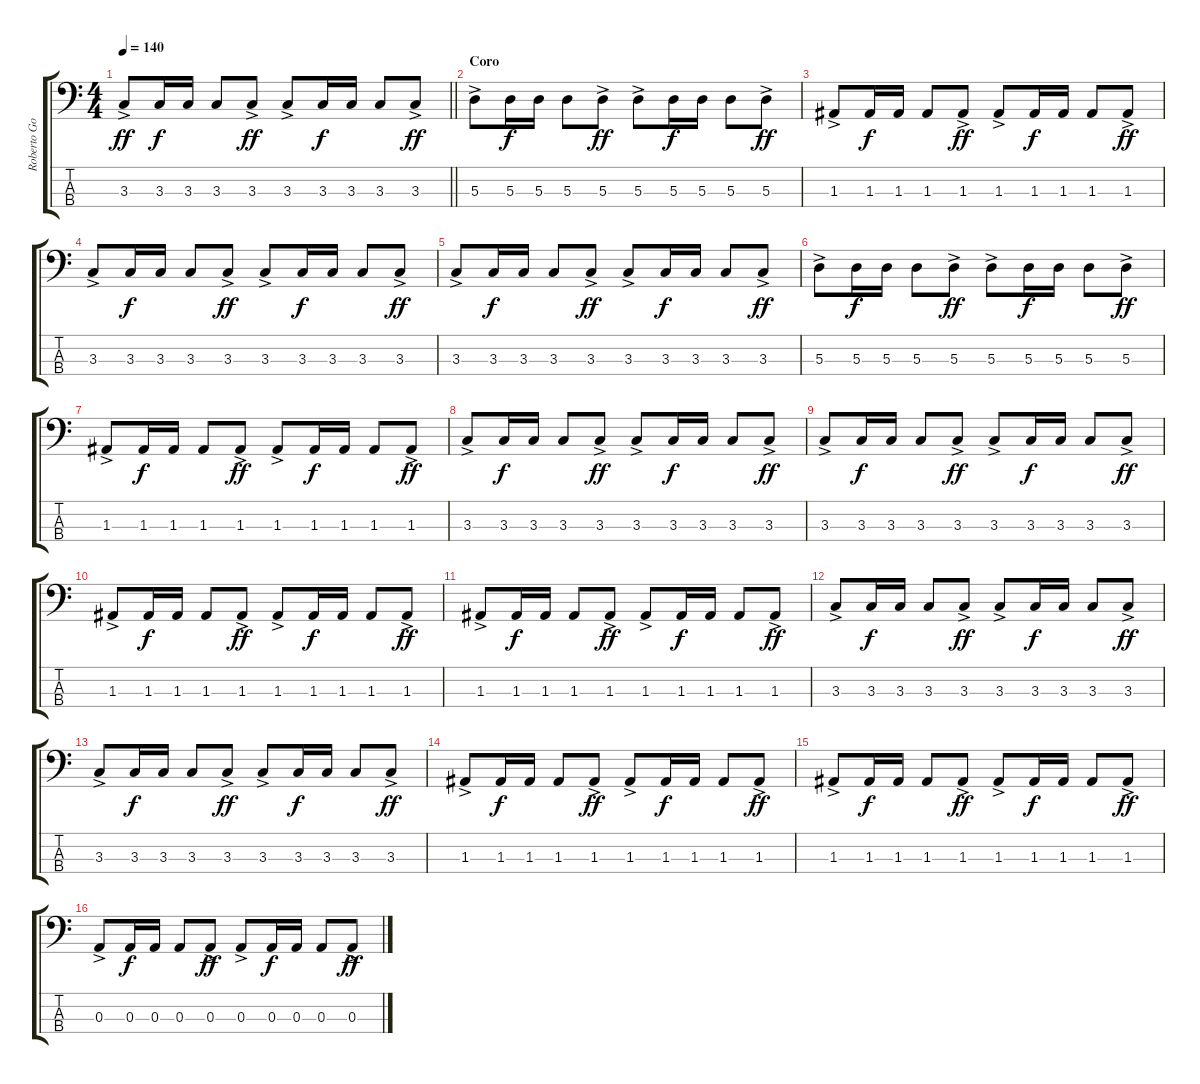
\track ("Roberto Gonzalo" "Roberto Go") {instrument electricbassfinger}
\staff {score tabs}
\tuning (G2 D2 A1 E1) {hide}
\ts (4 4)
\tempo 140
\clef f4
\barLineRight lightlight
\ks c
3.3{ac}.8{dy ff} 3.3.16{dy f} 3.3.16 3.3.8 3.3{ac}.8{dy ff} 3.3{ac}.8 3.3.16{dy f} 3.3.16 3.3.8 3.3{ac}.8{dy ff} |
\section ("" "Coro")
5.3{ac}.8 5.3.16{dy f} 5.3.16 5.3.8 5.3{ac}.8{dy ff} 5.3{ac}.8 5.3.16{dy f} 5.3.16 5.3.8 5.3{ac}.8{dy ff} |
1.3{ac}.8 1.3.16{dy f} 1.3.16 1.3.8 1.3{ac}.8{dy ff} 1.3{ac}.8 1.3.16{dy f} 1.3.16 1.3.8 1.3{ac}.8{dy ff} |
3.3{ac}.8 3.3.16{dy f} 3.3.16 3.3.8 3.3{ac}.8{dy ff} 3.3{ac}.8 3.3.16{dy f} 3.3.16 3.3.8 3.3{ac}.8{dy ff} |
3.3{ac}.8 3.3.16{dy f} 3.3.16 3.3.8 3.3{ac}.8{dy ff} 3.3{ac}.8 3.3.16{dy f} 3.3.16 3.3.8 3.3{ac}.8{dy ff} |
5.3{ac}.8 5.3.16{dy f} 5.3.16 5.3.8 5.3{ac}.8{dy ff} 5.3{ac}.8 5.3.16{dy f} 5.3.16 5.3.8 5.3{ac}.8{dy ff} |
1.3{ac}.8 1.3.16{dy f} 1.3.16 1.3.8 1.3{ac}.8{dy ff} 1.3{ac}.8 1.3.16{dy f} 1.3.16 1.3.8 1.3{ac}.8{dy ff} |
3.3{ac}.8 3.3.16{dy f} 3.3.16 3.3.8 3.3{ac}.8{dy ff} 3.3{ac}.8 3.3.16{dy f} 3.3.16 3.3.8 3.3{ac}.8{dy ff} |
3.3{ac}.8 3.3.16{dy f} 3.3.16 3.3.8 3.3{ac}.8{dy ff} 3.3{ac}.8 3.3.16{dy f} 3.3.16 3.3.8 3.3{ac}.8{dy ff} |
1.3{ac}.8 1.3.16{dy f} 1.3.16 1.3.8 1.3{ac}.8{dy ff} 1.3{ac}.8 1.3.16{dy f} 1.3.16 1.3.8 1.3{ac}.8{dy ff} |
1.3{ac}.8 1.3.16{dy f} 1.3.16 1.3.8 1.3{ac}.8{dy ff} 1.3{ac}.8 1.3.16{dy f} 1.3.16 1.3.8 1.3{ac}.8{dy ff} |
3.3{ac}.8 3.3.16{dy f} 3.3.16 3.3.8 3.3{ac}.8{dy ff} 3.3{ac}.8 3.3.16{dy f} 3.3.16 3.3.8 3.3{ac}.8{dy ff} |
3.3{ac}.8 3.3.16{dy f} 3.3.16 3.3.8 3.3{ac}.8{dy ff} 3.3{ac}.8 3.3.16{dy f} 3.3.16 3.3.8 3.3{ac}.8{dy ff} |
1.3{ac}.8 1.3.16{dy f} 1.3.16 1.3.8 1.3{ac}.8{dy ff} 1.3{ac}.8 1.3.16{dy f} 1.3.16 1.3.8 1.3{ac}.8{dy ff} |
1.3{ac}.8 1.3.16{dy f} 1.3.16 1.3.8 1.3{ac}.8{dy ff} 1.3{ac}.8 1.3.16{dy f} 1.3.16 1.3.8 1.3{ac}.8{dy ff} |
0.3{ac}.8 0.3.16{dy f} 0.3.16 0.3.8 0.3{ac}.8{dy ff} 0.3{ac}.8 0.3.16{dy f} 0.3.16 0.3.8 0.3{ac}.8{dy ff}
